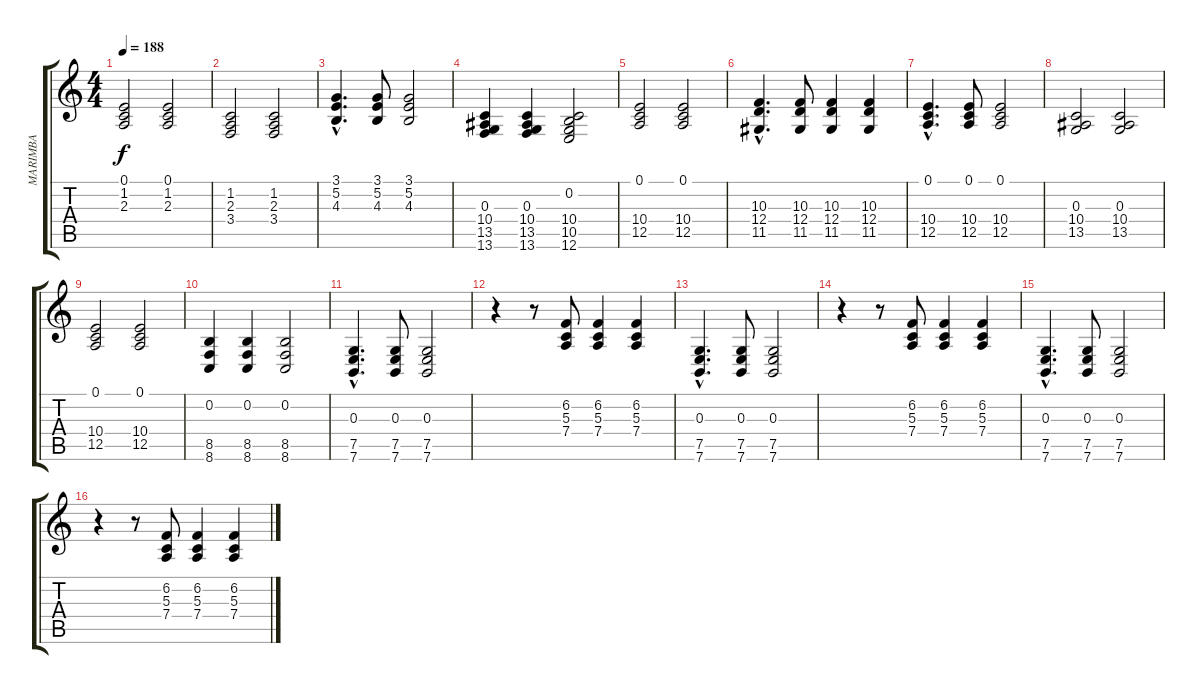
\track ("MARIMBA" "MARIMBA") {instrument marimba}
\staff {score tabs}
\tuning (E4 B3 G3 D3 A2 E2) {hide}
\ts (4 4)
\tempo 188
\clef g2
\ks c
(0.1 1.2 2.3).2{dy f} (0.1 1.2 2.3).2 |
(1.2 2.3 3.4).2 (1.2 2.3 3.4).2 |
(3.1{hac} 5.2{hac} 4.3{hac}).4{d} (3.1 5.2 4.3).8 (3.1 5.2 4.3).2 |
(0.3 10.4 13.5 13.6).4 (0.3 10.4 13.5 13.6).4 (0.2 10.4 10.5 12.6).2 |
(0.1 10.4 12.5).2 (0.1 10.4 12.5).2 |
(10.3{hac} 12.4{hac} 11.5{hac}).4{d} (10.3 12.4 11.5).8 (10.3 12.4 11.5).4 (10.3 12.4 11.5).4 |
(0.1{hac} 10.4{hac} 12.5{hac}).4{d} (0.1 10.4 12.5).8 (0.1 10.4 12.5).2 |
(0.3 10.4 13.5).2 (0.3 10.4 13.5).2 |
(0.1 10.4 12.5).2 (0.1 10.4 12.5).2 |
(0.2 8.5 8.6).4 (0.2 8.5 8.6).4 (0.2 8.5 8.6).2 |
(0.3{hac} 7.5{hac} 7.6{hac}).4{d} (0.3 7.5 7.6).8 (0.3 7.5 7.6).2 |
r.4 r.8 (6.2 5.3 7.4).8 (6.2 5.3 7.4).4 (6.2 5.3 7.4).4 |
(0.3{hac} 7.5{hac} 7.6{hac}).4{d} (0.3 7.5 7.6).8 (0.3 7.5 7.6).2 |
r.4 r.8 (6.2 5.3 7.4).8 (6.2 5.3 7.4).4 (6.2 5.3 7.4).4 |
(0.3{hac} 7.5{hac} 7.6{hac}).4{d} (0.3 7.5 7.6).8 (0.3 7.5 7.6).2 |
r.4 r.8 (6.2 5.3 7.4).8 (6.2 5.3 7.4).4 (6.2 5.3 7.4).4
